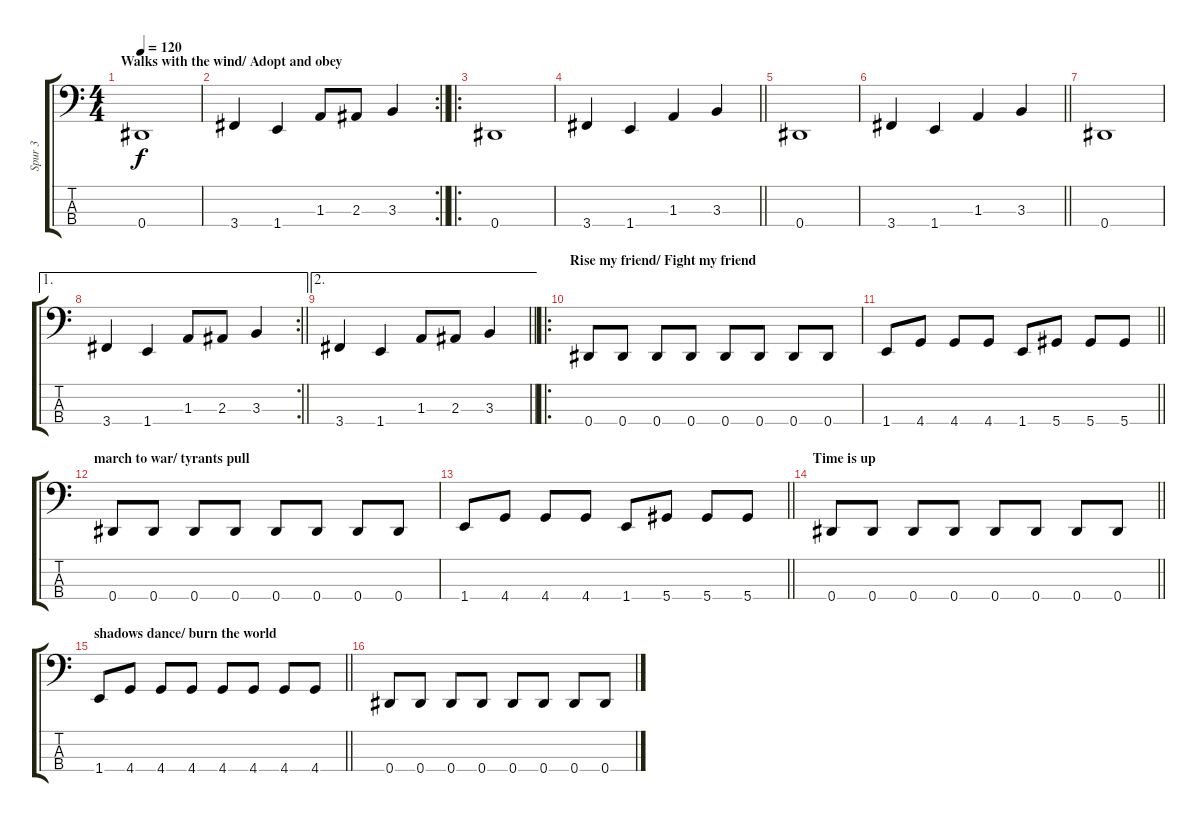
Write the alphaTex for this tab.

\track ("Spur 3" "Spur 3") {instrument electricbassfinger}
\staff {score tabs}
\tuning (Gb2 Db2 Ab1 Eb1) {hide}
\ts (4 4)
\section ("" "Walks with the wind/ Adopt and obey")
\tempo 120
\clef f4
\ks c
0.4.1{dy f} |
\rc 2
\barLineRight lightlight
3.4.4 1.4.4 1.3.8 2.3.8 3.3.4 |
\ro
0.4.1 |
\barLineRight lightlight
3.4.4 1.4.4 1.3.4 3.3.4 |
0.4.1 |
\barLineRight lightlight
3.4.4 1.4.4 1.3.4 3.3.4 |
0.4.1 |
\ae 1
\rc 2
\barLineRight lightlight
3.4.4 1.4.4 1.3.8 2.3.8 3.3.4 |
\ae 2
\barLineRight lightlight
3.4.4 1.4.4 1.3.8 2.3.8 3.3.4 |
\ro
\section ("" "Rise my friend/ Fight my friend")
0.4.8 0.4.8 0.4.8 0.4.8 0.4.8 0.4.8 0.4.8 0.4.8 |
\barLineRight lightlight
1.4.8 4.4.8 4.4.8 4.4.8 1.4.8 5.4.8 5.4.8 5.4.8 |
\section ("" "march to war/ tyrants pull")
0.4.8 0.4.8 0.4.8 0.4.8 0.4.8 0.4.8 0.4.8 0.4.8 |
\barLineRight lightlight
1.4.8 4.4.8 4.4.8 4.4.8 1.4.8 5.4.8 5.4.8 5.4.8 |
\section ("" "Time is up")
\barLineRight lightlight
0.4.8 0.4.8 0.4.8 0.4.8 0.4.8 0.4.8 0.4.8 0.4.8 |
\section ("" "shadows dance/ burn the world")
\barLineRight lightlight
1.4.8 4.4.8 4.4.8 4.4.8 4.4.8 4.4.8 4.4.8 4.4.8 |
\section ("" "")
0.4.8 0.4.8 0.4.8 0.4.8 0.4.8 0.4.8 0.4.8 0.4.8
